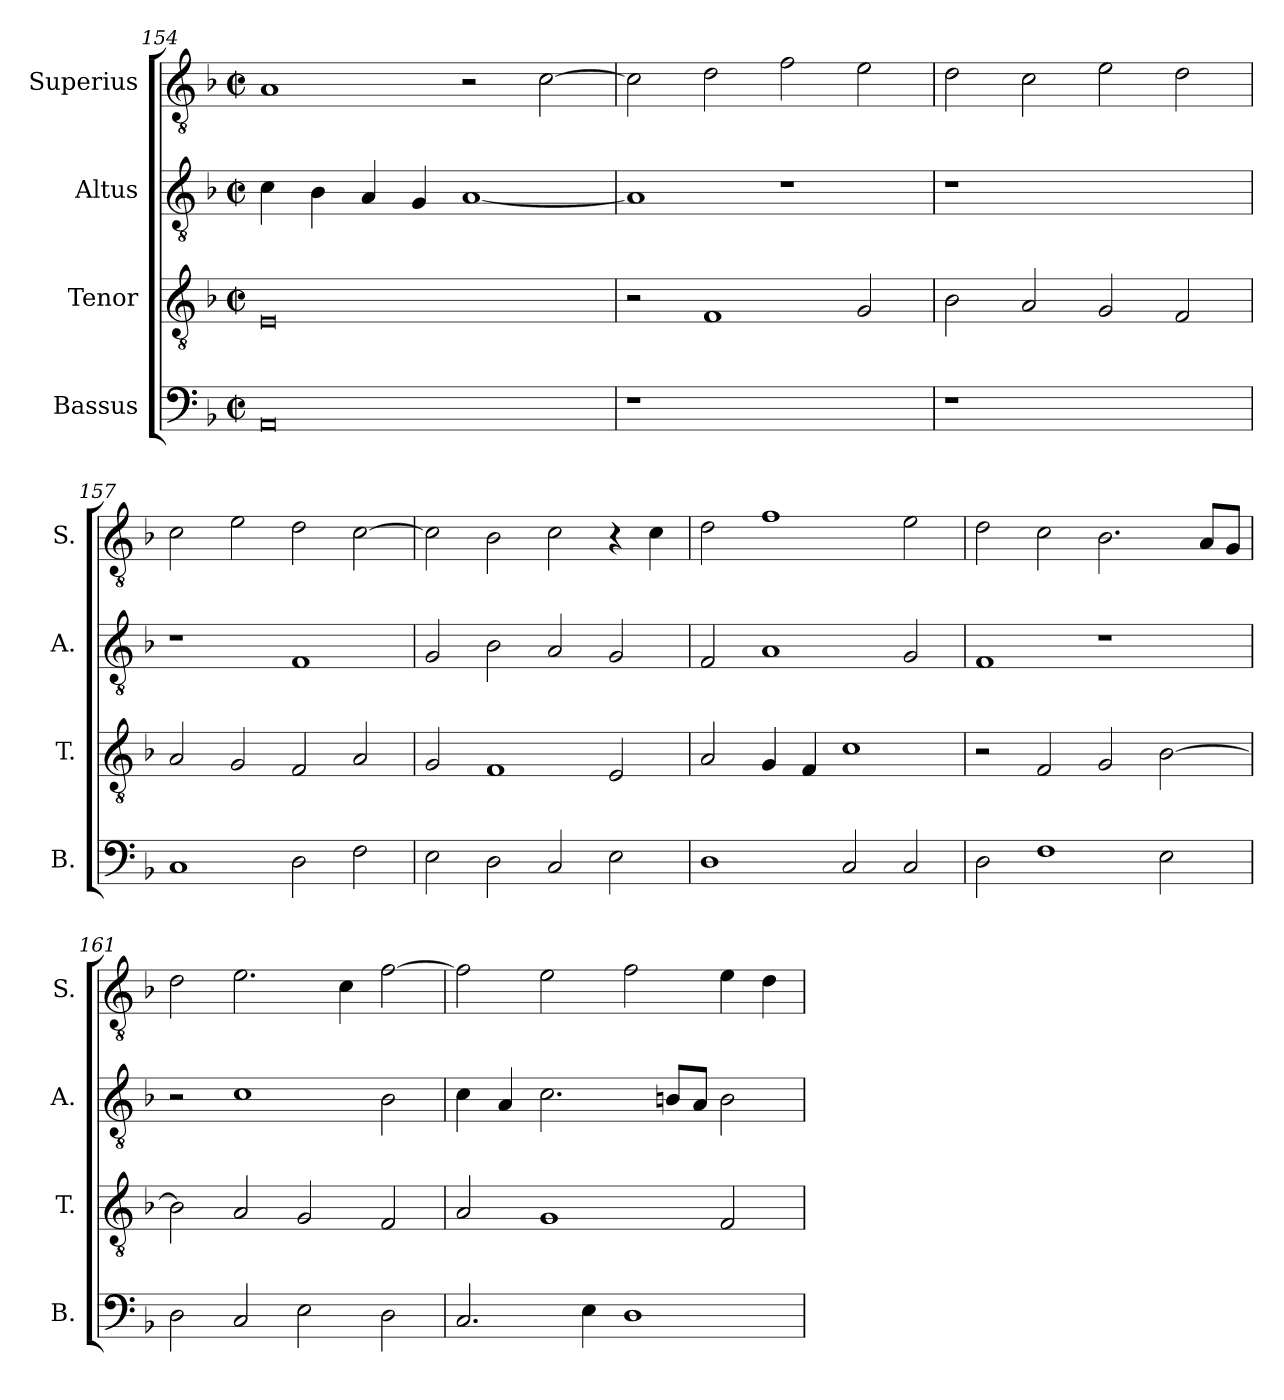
**kern	**kern	**kern	**kern
*part4	*part3	*part2	*part1
*staff4	*staff3	*staff2	*staff1
*I"Bassus	*I"Tenor	*I"Altus	*I"Superius
*I'B.	*I'T.	*I'A.	*I'S.
!!LO:LB:g=z
*clefF4	*clefGv2	*clefGv2	*clefGv2
*	*ITrd7c12	*ITrd7c12	*ITrd7c12
*k[b-]	*k[b-]	*k[b-]	*k[b-]
*F:	*F:	*F:	*F:
*M2/2	*M2/2	*M2/2	*M2/2
*met(c|)	*met(c|)	*met(c|)	*met(c|)
=154	=154	=154	=154
0AAi	0EEi	4Ci\	1AAi
.	.	4BB-i\	.
.	.	4AAi/	.
.	.	4GGi/	.
.	.	[<1AAi	2r
.	.	.	[>2Ci\
=155	=155	=155	=155
!LO:N:vis=1	!	!	!
1r	2r	1AAi]	2Ci\]
.	1FFi	.	2Di\
1ryy	.	1r	2Fi\
.	2GGi/	.	2Ei\
=156	=156	=156	=156
!LO:N:vis=1	!	!LO:N:vis=1	!
1r	2BB-i\	1r	2Di\
.	2AAi/	.	2Ci\
1ryy	2GGi/	1ryy	2Ei\
.	2FFi/	.	2Di\
=157	=157	=157	=157
1Ci	2AAi/	1r	2Ci\
.	2GGi/	.	2Ei\
2Di\	2FFi/	1FFi	2Di\
2Fi\	2AAi/	.	[>2Ci\
=158	=158	=158	=158
2Ei\	2GGi/	2GGi/	2Ci\]
2Di\	1FFi	2BB-i\	2BB-i\
2Ci/	.	2AAi/	2Ci\
2Ei\	2EEi/	2GGi/	4r
.	.	.	4Ci\
!!LO:PB:g=z
=159	=159	=159	=159
1Di	2AAi/	2FFi/	2Di\
.	4GGi/	1AAi	1Fi
.	4FFi/	.	.
2Ci/	1Ci	.	.
2Ci/	.	2GGi/	2Ei\
=160	=160	=160	=160
2Di\	2r	1FFi	2Di\
1Fi	2FFi/	.	2Ci\
.	2GGi/	1r	2.BB-i\
2Ei\	[>2BB-i\	.	.
.	.	.	8AAi/L
.	.	.	8GGi/J
=161	=161	=161	=161
2Di\	2BB-i\]	2r	2Di\
2Ci/	2AAi/	1Ci	2.Ei\
2Ei\	2GGi/	.	.
.	.	.	4Ci\
2Di\	2FFi/	2BB-i\	[>2Fi\
=162	=162	=162	=162
2.Ci/	2AAi/	4Ci\	2Fi\]
.	.	4AAi/	.
.	1GGi	2.Ci\	2Ei\
4Ei\	.	.	.
1Di	.	.	2Fi\
.	.	8BBni/L	.
.	.	8AAi/J	.
.	2FFi/	2BBi\	4Ei\
.	.	.	4Di\
=	=	=	=
*-	*-	*-	*-
